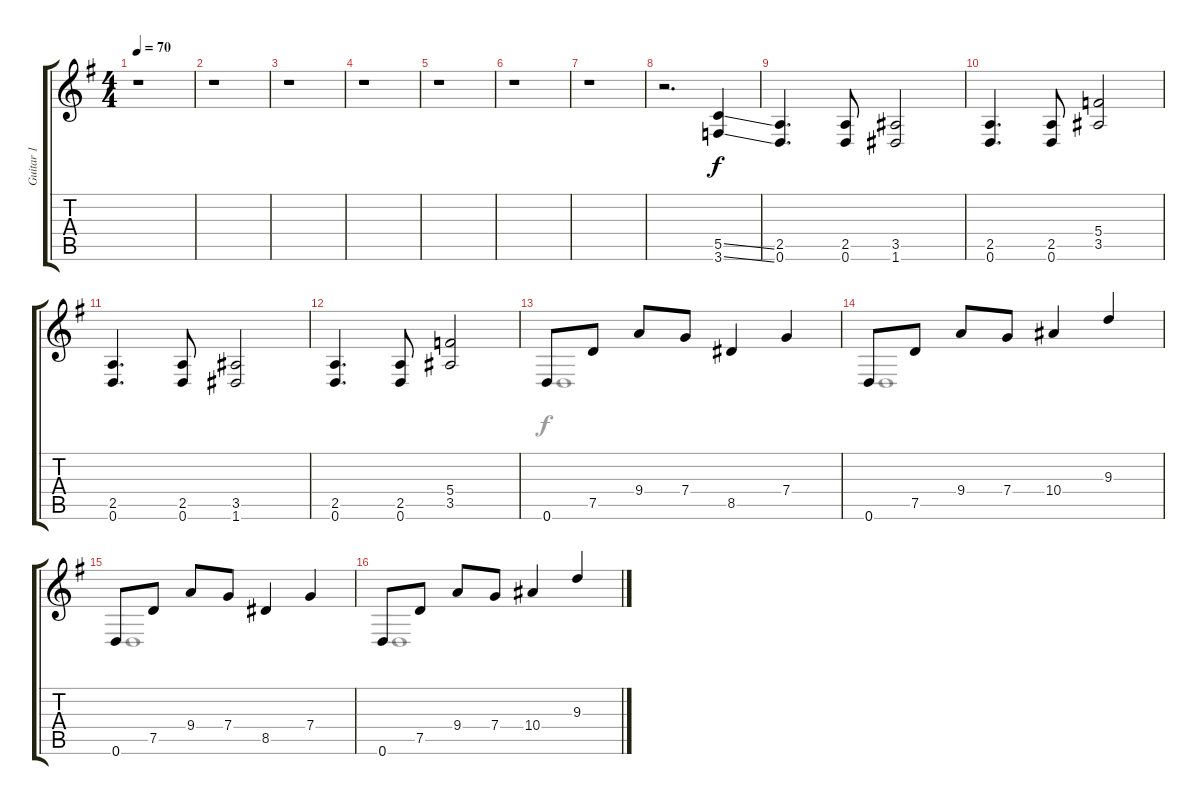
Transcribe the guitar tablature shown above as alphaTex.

\track ("Guitar 1" "Guitar 1") {instrument distortionguitar}
\staff {score tabs}
\tuning (D4 A3 F3 C3 G2 D2) {hide}
\voice
\ts (4 4)
\tempo 70
\clef g2
\ks g
r.1{dy f} |
r.1 |
r.1 |
r.1 |
r.1 |
r.1 |
r.1 |
r.2{d} (5.5{ss} 3.6{ss}).4 |
(2.5 0.6).4{d} (2.5 0.6).8 (3.5 1.6).2 |
(2.5 0.6).4{d} (2.5 0.6).8 (5.4 3.5).2 |
(2.5 0.6).4{d} (2.5 0.6).8 (3.5 1.6).2 |
(2.5 0.6).4{d} (2.5 0.6).8 (5.4 3.5).2 |
0.6.8 7.5.8 9.4.8 7.4.8 8.5.4 7.4.4 |
0.6.8 7.5.8 9.4.8 7.4.8 10.4.4 9.3.4 |
0.6.8 7.5.8 9.4.8 7.4.8 8.5.4 7.4.4 |
0.6.8 7.5.8 9.4.8 7.4.8 10.4.4 9.3.4
\voice
\clef g2
\ottava regular
\simile none
\ks g
|
|
|
|
|
|
|
|
|
|
|
|
0.6.1 |
0.6.1 |
0.6.1 |
0.6.1
